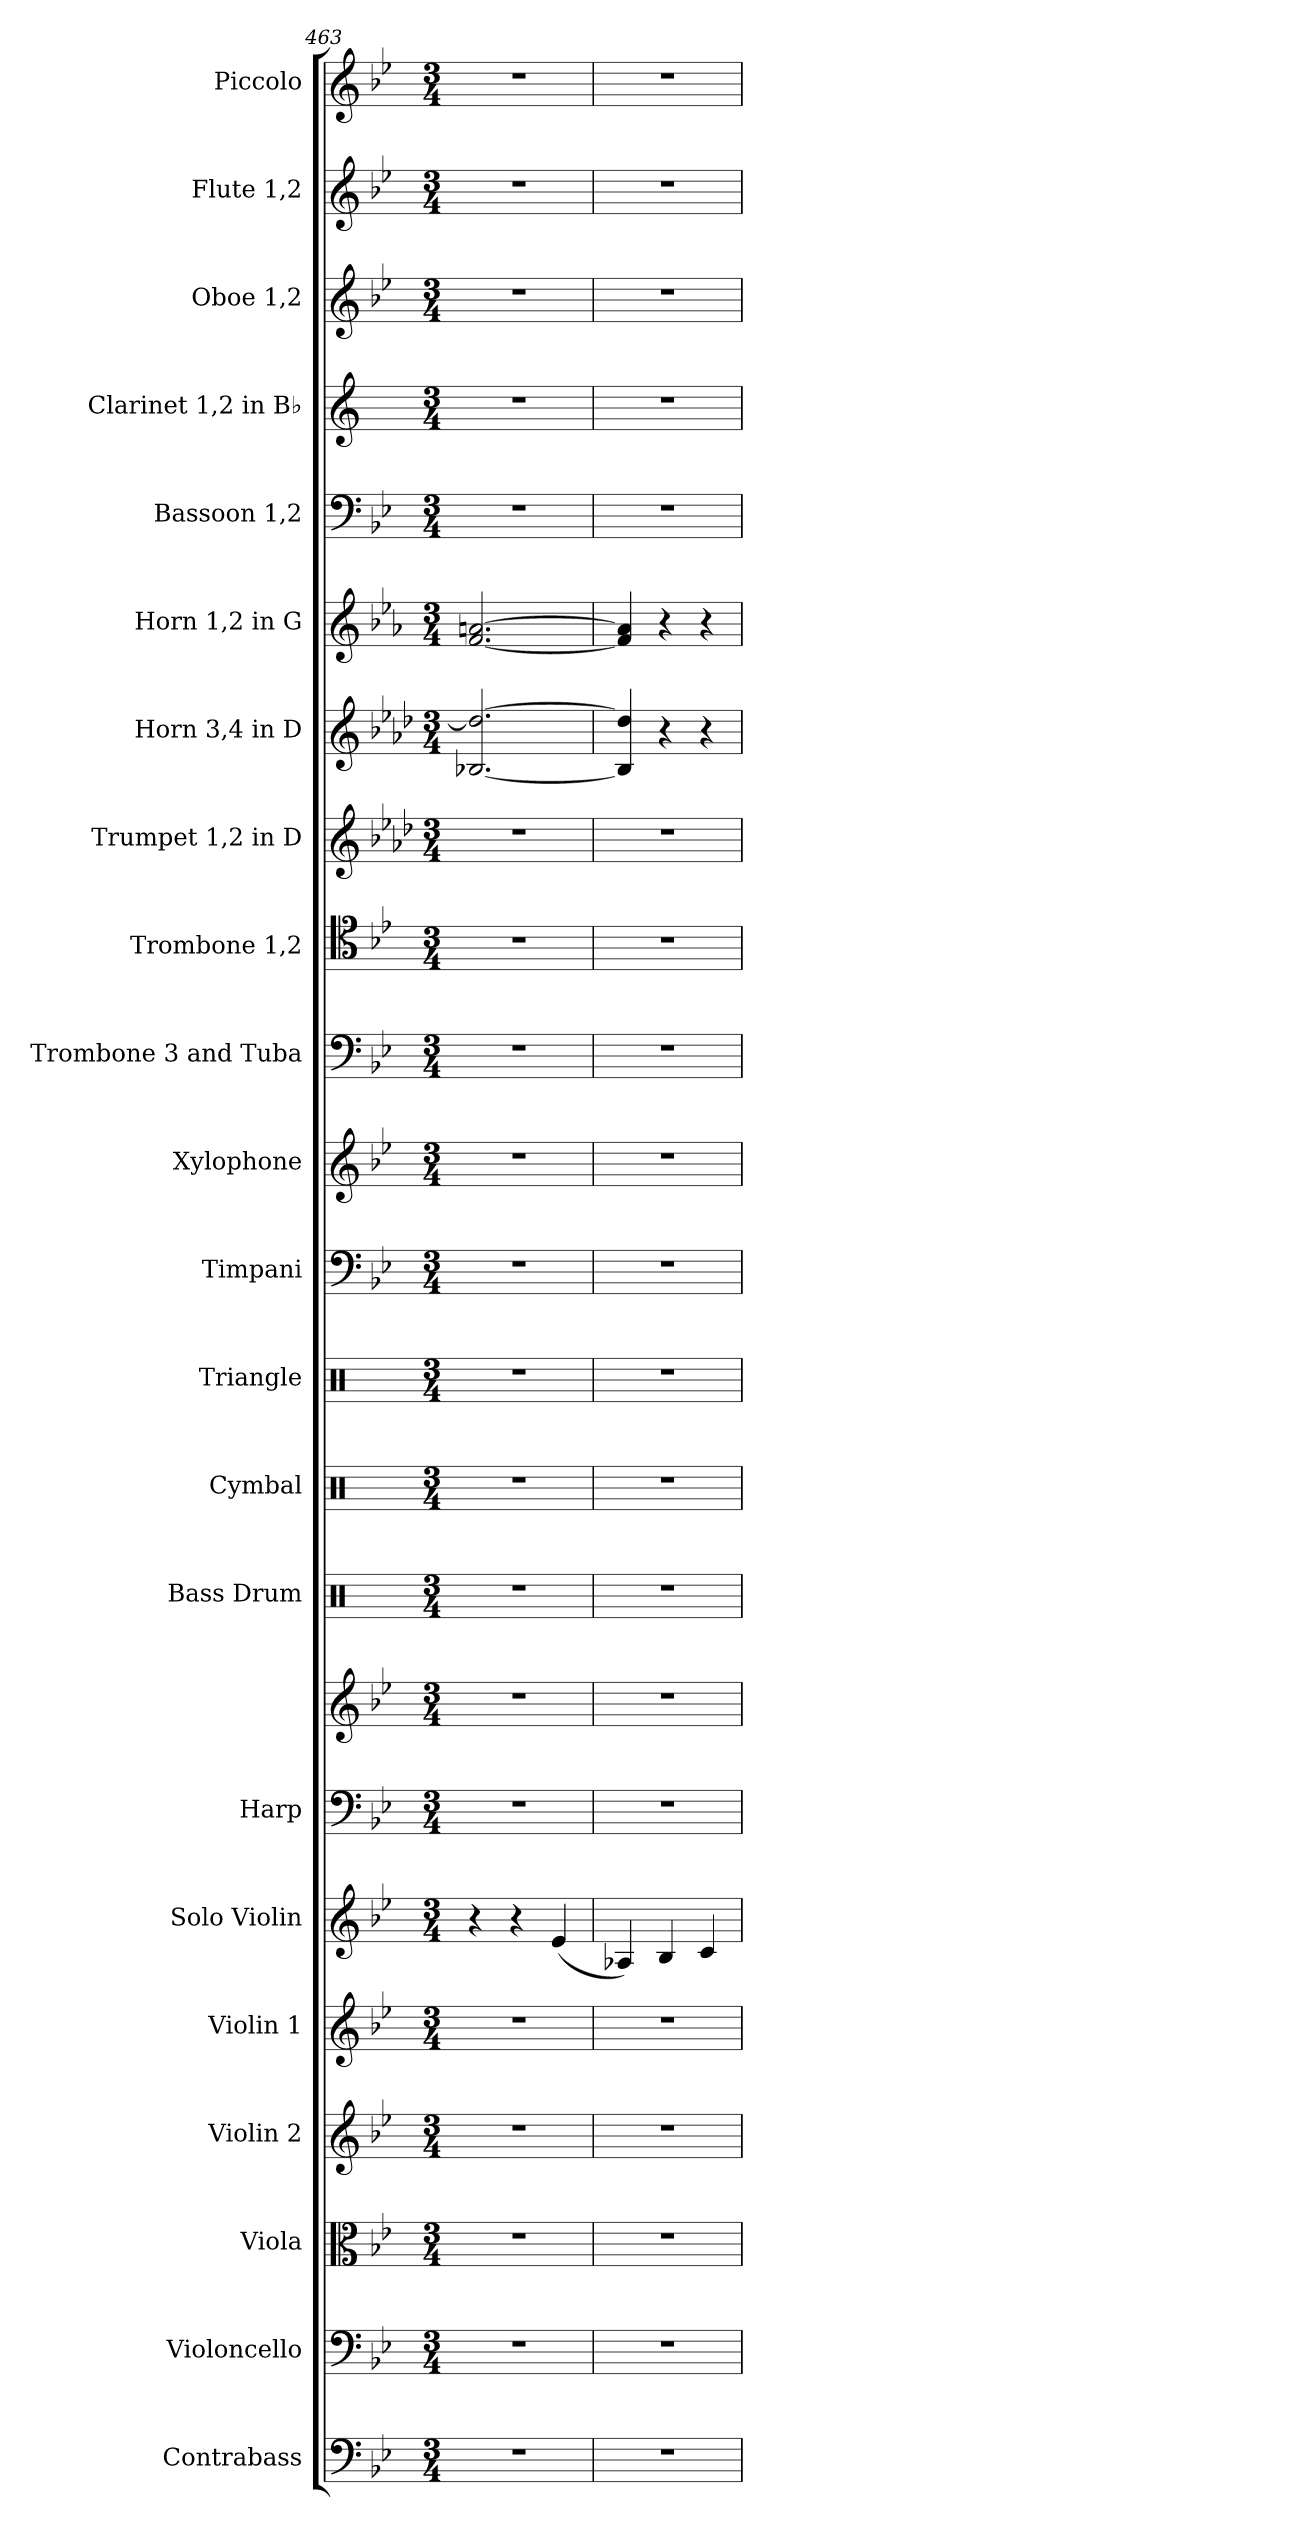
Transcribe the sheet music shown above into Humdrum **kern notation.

**kern	**kern	**kern	**kern	**kern	**kern	**kern	**kern	**kern	**kern	**kern	**kern	**kern	**kern	**kern	**kern	**kern	**kern	**kern	**kern	**kern	**kern	**kern
*part22	*part21	*part20	*part19	*part18	*part17	*part16	*part16	*part15	*part14	*part13	*part12	*part11	*part10	*part9	*part8	*part7	*part6	*part5	*part4	*part3	*part2	*part1
*staff23	*staff22	*staff21	*staff20	*staff19	*staff18	*staff17	*staff16	*staff15	*staff14	*staff13	*staff12	*staff11	*staff10	*staff9	*staff8	*staff7	*staff6	*staff5	*staff4	*staff3	*staff2	*staff1
*I"Contrabass	*I"Violoncello	*I"Viola	*I"Violin 2	*I"Violin 1	*I"Solo Violin	*I"Harp	*	*I"Bass Drum	*I"Cymbal	*I"Triangle	*I"Timpani	*I"Xylophone	*I"Trombone 3 and Tuba	*I"Trombone 1,2	*I"Trumpet 1,2 in D	*I"Horn 3,4 in D	*I"Horn 1,2 in G	*I"Bassoon 1,2	*I"Clarinet 1,2 in B♭	*I"Oboe 1,2	*I"Flute 1,2	*I"Piccolo
*I'Cb.	*I'Vc.	*I'Vla.	*I'Vln. 2	*I'Vln. 1	*I'Solo Vln.	*I'Hrp.	*	*I'B.D	*I'Cym.	*I'Trgl.	*I'Timp.	*I'Xyl.	*I'Tbn. 3 and Tba.	*I'Tbn. 1,2	*I'Tpt. 1,2 in D	*I'Hn. 3,4 in D	*I'Hn. 1,2 in G	*I'Bsn. 1,2	*I'Cl. 1,2 in B♭	*I'Ob. 1,2	*I'Fl. 1,2	*I'Picc.
*clefF4	*clefF4	*clefC3	*clefG2	*clefG2	*clefG2	*clefF4	*clefG2	*clefX	*clefX	*clefX	*clefF4	*clefG2	*clefF4	*clefC4	*clefG2	*clefG2	*clefG2	*clefF4	*clefG2	*clefG2	*clefG2	*clefG2
*ITrd7c12	*	*	*	*	*	*	*	*	*	*	*	*ITrd-7c-12	*	*	*ITrd-1c-2	*ITrd6c10	*ITrd5c9	*	*ITrd1c2	*	*	*ITrd-7c-12
*k[b-e-]	*k[b-e-]	*k[b-e-]	*k[b-e-]	*k[b-e-]	*k[b-e-]	*k[b-e-]	*k[b-e-]	*k[]	*k[]	*k[]	*k[b-e-]	*k[b-e-]	*k[b-e-]	*k[b-e-]	*k[b-e-]	*k[b-e-]	*k[b-e-a-d-g-c-]	*k[b-e-]	*k[b-e-]	*k[b-e-]	*k[b-e-]	*k[b-e-]
*M3/4	*M3/4	*M3/4	*M3/4	*M3/4	*M3/4	*M3/4	*M3/4	*M3/4	*M3/4	*M3/4	*M3/4	*M3/4	*M3/4	*M3/4	*M3/4	*M3/4	*M3/4	*M3/4	*M3/4	*M3/4	*M3/4	*M3/4
=463	=463	=463	=463	=463	=463	=463	=463	=463	=463	=463	=463	=463	=463	=463	=463	=463	=463	=463	=463	=463	=463	=463
2.r	2.r	2.r	2.r	2.r	4r	2.r	2.r	2.r	2.r	2.r	2.r	2.r	2.r	2.r	2.r	[2.Cn/ 2.e-/_	[2.A-/ [2.cn/	2.r	2.r	2.r	2.r	2.r
.	.	.	.	.	4r	.	.	.	.	.	.	.	.	.	.	.	.	.	.	.	.	.
.	.	.	.	.	(<4e-/	.	.	.	.	.	.	.	.	.	.	.	.	.	.	.	.	.
=464	=464	=464	=464	=464	=464	=464	=464	=464	=464	=464	=464	=464	=464	=464	=464	=464	=464	=464	=464	=464	=464	=464
2.r	2.r	2.r	2.r	2.r	4A-X/)	2.r	2.r	2.r	2.r	2.r	2.r	2.r	2.r	2.r	2.r	4C/] 4e-/]	4A-/] 4c/]	2.r	2.r	2.r	2.r	2.r
.	.	.	.	.	4B-/	.	.	.	.	.	.	.	.	.	.	4r	4r	.	.	.	.	.
.	.	.	.	.	4c/	.	.	.	.	.	.	.	.	.	.	4r	4r	.	.	.	.	.
=	=	=	=	=	=	=	=	=	=	=	=	=	=	=	=	=	=	=	=	=	=	=
*-	*-	*-	*-	*-	*-	*-	*-	*-	*-	*-	*-	*-	*-	*-	*-	*-	*-	*-	*-	*-	*-	*-
